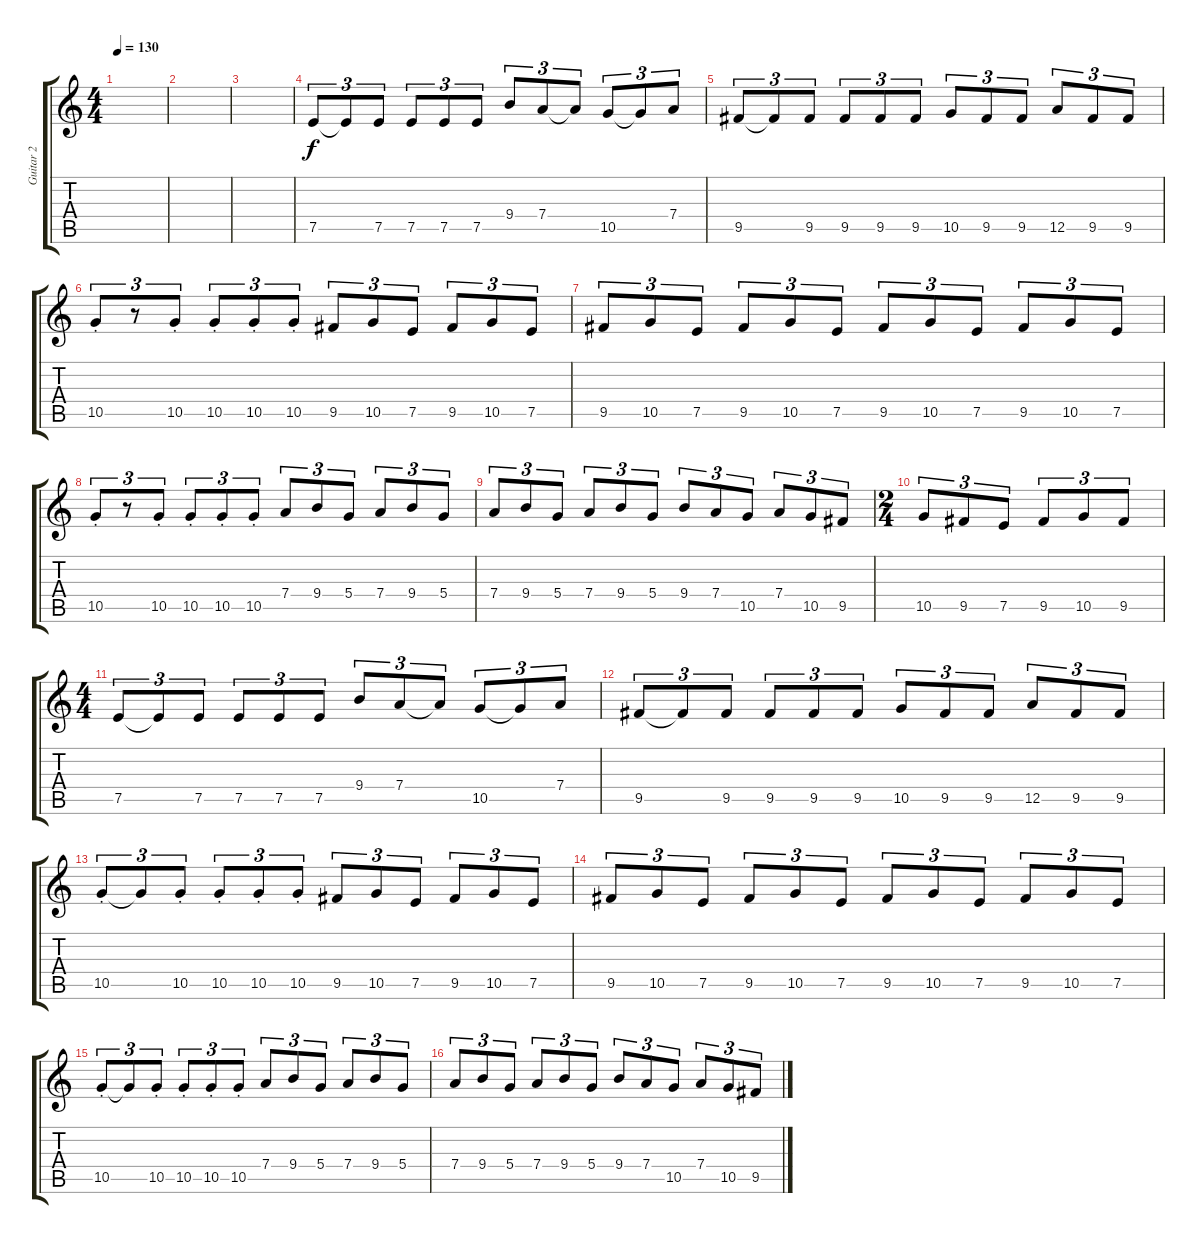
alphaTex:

\track ("Guitar 2" "Guitar 2") {instrument distortionguitar}
\staff {score tabs}
\tuning (E4 B3 G3 D3 A2 E2) {hide}
\ts (4 4)
\tempo 130
\clef g2
\ks c
|
|
|
7.5.8{tu (3 2)} 7.5{t}.8{tu (3 2)} 7.5.8{tu (3 2)} 7.5.8{tu (3 2)} 7.5.8{tu (3 2)} 7.5.8{tu (3 2)} 9.4.8{tu (3 2)} 7.4.8{tu (3 2)} 7.4{t}.8{tu (3 2)} 10.5.8{tu (3 2)} 10.5{t}.8{tu (3 2)} 7.4.8{tu (3 2)} |
9.5.8{tu (3 2)} 9.5{t}.8{tu (3 2)} 9.5.8{tu (3 2)} 9.5.8{tu (3 2)} 9.5.8{tu (3 2)} 9.5.8{tu (3 2)} 10.5.8{tu (3 2)} 9.5.8{tu (3 2)} 9.5.8{tu (3 2)} 12.5.8{tu (3 2)} 9.5.8{tu (3 2)} 9.5.8{tu (3 2)} |
10.5{st}.8{tu (3 2)} r.8{tu (3 2)} 10.5{st}.8{tu (3 2)} 10.5{st}.8{tu (3 2)} 10.5{st}.8{tu (3 2)} 10.5{st}.8{tu (3 2)} 9.5.8{tu (3 2)} 10.5.8{tu (3 2)} 7.5.8{tu (3 2)} 9.5.8{tu (3 2)} 10.5.8{tu (3 2)} 7.5.8{tu (3 2)} |
9.5.8{tu (3 2)} 10.5.8{tu (3 2)} 7.5.8{tu (3 2)} 9.5.8{tu (3 2)} 10.5.8{tu (3 2)} 7.5.8{tu (3 2)} 9.5.8{tu (3 2)} 10.5.8{tu (3 2)} 7.5.8{tu (3 2)} 9.5.8{tu (3 2)} 10.5.8{tu (3 2)} 7.5.8{tu (3 2)} |
10.5{st}.8{tu (3 2)} r.8{tu (3 2)} 10.5{st}.8{tu (3 2)} 10.5{st}.8{tu (3 2)} 10.5{st}.8{tu (3 2)} 10.5{st}.8{tu (3 2)} 7.4.8{tu (3 2)} 9.4.8{tu (3 2)} 5.4.8{tu (3 2)} 7.4.8{tu (3 2)} 9.4.8{tu (3 2)} 5.4.8{tu (3 2)} |
7.4.8{tu (3 2)} 9.4.8{tu (3 2)} 5.4.8{tu (3 2)} 7.4.8{tu (3 2)} 9.4.8{tu (3 2)} 5.4.8{tu (3 2)} 9.4.8{tu (3 2)} 7.4.8{tu (3 2)} 10.5.8{tu (3 2)} 7.4.8{tu (3 2)} 10.5.8{tu (3 2)} 9.5.8{tu (3 2)} |
\ts (2 4)
10.5.8{tu (3 2)} 9.5.8{tu (3 2)} 7.5.8{tu (3 2)} 9.5.8{tu (3 2)} 10.5.8{tu (3 2)} 9.5.8{tu (3 2)} |
\ts (4 4)
7.5.8{tu (3 2)} 7.5{t}.8{tu (3 2)} 7.5.8{tu (3 2)} 7.5.8{tu (3 2)} 7.5.8{tu (3 2)} 7.5.8{tu (3 2)} 9.4.8{tu (3 2)} 7.4.8{tu (3 2)} 7.4{t}.8{tu (3 2)} 10.5.8{tu (3 2)} 10.5{t}.8{tu (3 2)} 7.4.8{tu (3 2)} |
9.5.8{tu (3 2)} 9.5{t}.8{tu (3 2)} 9.5.8{tu (3 2)} 9.5.8{tu (3 2)} 9.5.8{tu (3 2)} 9.5.8{tu (3 2)} 10.5.8{tu (3 2)} 9.5.8{tu (3 2)} 9.5.8{tu (3 2)} 12.5.8{tu (3 2)} 9.5.8{tu (3 2)} 9.5.8{tu (3 2)} |
10.5{st}.8{tu (3 2)} 10.5{t}.8{tu (3 2)} 10.5{st}.8{tu (3 2)} 10.5{st}.8{tu (3 2)} 10.5{st}.8{tu (3 2)} 10.5{st}.8{tu (3 2)} 9.5.8{tu (3 2)} 10.5.8{tu (3 2)} 7.5.8{tu (3 2)} 9.5.8{tu (3 2)} 10.5.8{tu (3 2)} 7.5.8{tu (3 2)} |
9.5.8{tu (3 2)} 10.5.8{tu (3 2)} 7.5.8{tu (3 2)} 9.5.8{tu (3 2)} 10.5.8{tu (3 2)} 7.5.8{tu (3 2)} 9.5.8{tu (3 2)} 10.5.8{tu (3 2)} 7.5.8{tu (3 2)} 9.5.8{tu (3 2)} 10.5.8{tu (3 2)} 7.5.8{tu (3 2)} |
10.5{st}.8{tu (3 2)} 10.5{t}.8{tu (3 2)} 10.5{st}.8{tu (3 2)} 10.5{st}.8{tu (3 2)} 10.5{st}.8{tu (3 2)} 10.5{st}.8{tu (3 2)} 7.4.8{tu (3 2)} 9.4.8{tu (3 2)} 5.4.8{tu (3 2)} 7.4.8{tu (3 2)} 9.4.8{tu (3 2)} 5.4.8{tu (3 2)} |
7.4.8{tu (3 2)} 9.4.8{tu (3 2)} 5.4.8{tu (3 2)} 7.4.8{tu (3 2)} 9.4.8{tu (3 2)} 5.4.8{tu (3 2)} 9.4.8{tu (3 2)} 7.4.8{tu (3 2)} 10.5.8{tu (3 2)} 7.4.8{tu (3 2)} 10.5.8{tu (3 2)} 9.5.8{tu (3 2)}
